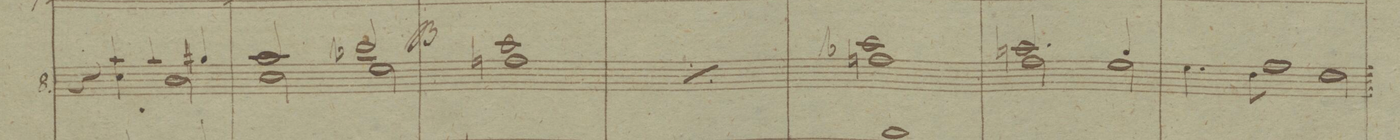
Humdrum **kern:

**kern
*I"Clarinetti in B.
*clefG2
*k[b-]
*met(c)
*M4/4
*^
4r	4ryy
4gg/	4b-\
4gg/	2a\
4ff#X/	.
=16	=16
2gg/	2b-\
2aa-X/	2dd\
*v	*v
=17
1ee- 1gg
=18
*rep
1ee- 1gg
*Xrep
=19
1ee- 1gg-X
=20
*^
2.gg/	2ee\
.	2dd\
4ff/	.
=21	=21
1ee	4.dd\
.	8cc\
.	2cc\
=22	=22
*-	*-
